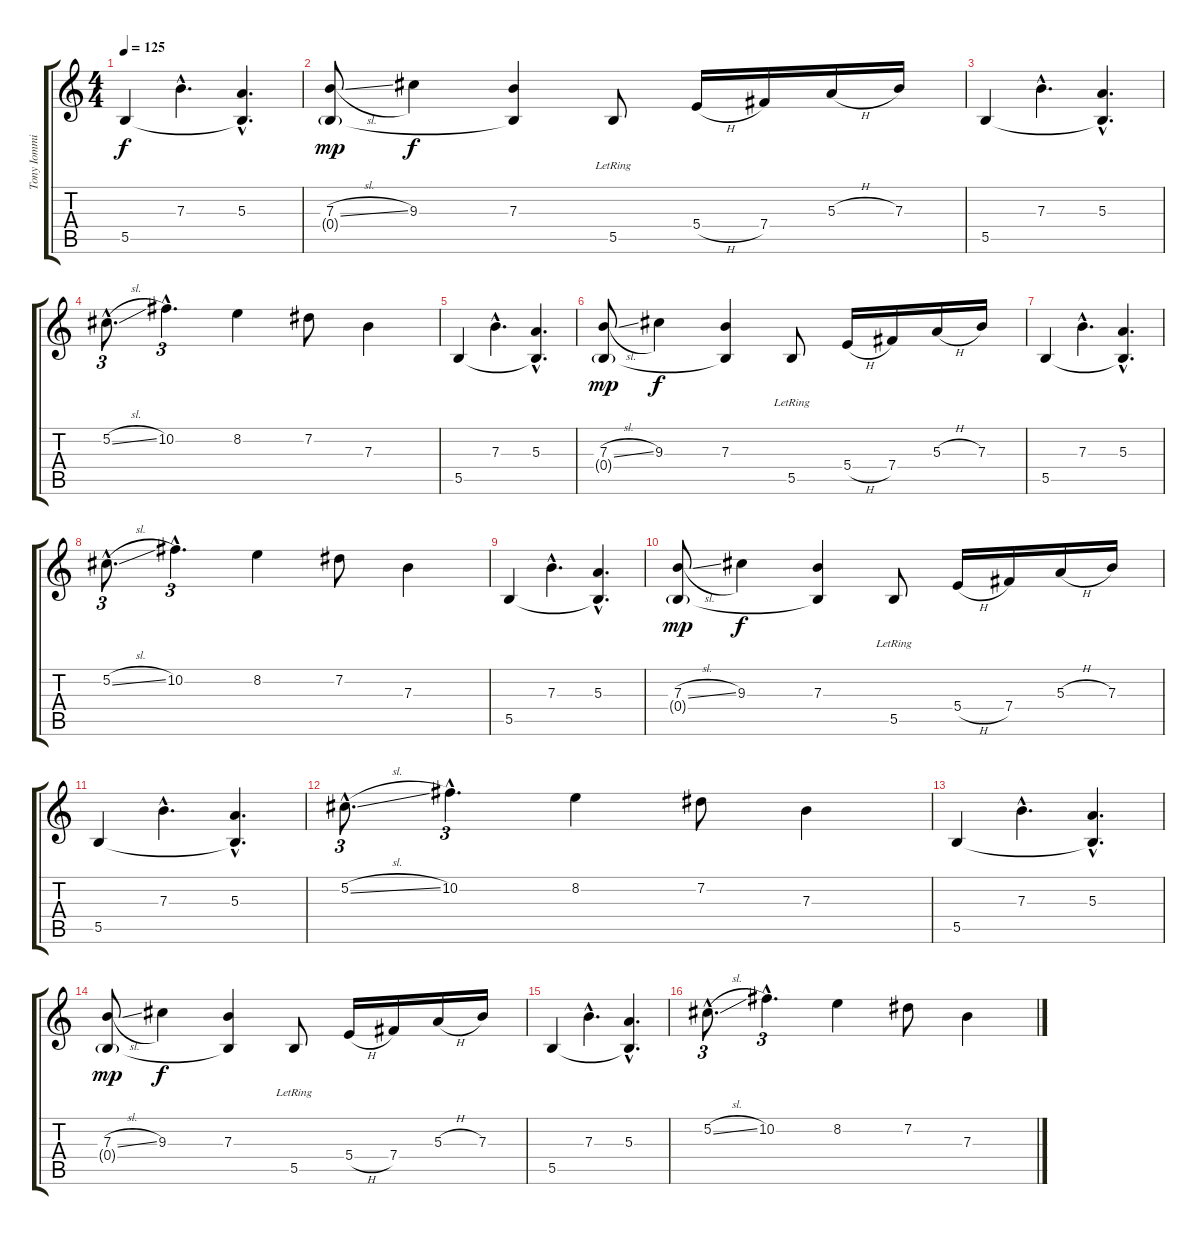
\track ("Tony Iommi" "Tony Iommi") {instrument overdrivenguitar}
\staff {score tabs}
\tuning (Db4 Ab3 E3 B2 Gb2 Db2) {hide}
\ts (4 4)
\tempo 125
\clef g2
\ks c
5.5.4{dy f instrument overdrivenguitar} 7.3{hac}.4{d} (5.3{hac} 5.5{hac t}).4{d} |
(7.3{sl} 0.4{g}).8{dy mp} 9.3.4{dy f} (7.3 0.4{t}).4 5.5{lr}.8 5.4{h}.16 7.4.16 5.3{h}.16 7.3.16 |
5.5.4 7.3{hac}.4{d} (5.3{hac} 5.5{hac t}).4{d} |
5.2{sl hac}.8{d tu (3 2)} 10.2{hac}.4{d tu (3 2)} 8.2.4 7.2.8 7.3.4 |
5.5.4 7.3{hac}.4{d} (5.3{hac} 5.5{hac t}).4{d} |
(7.3{sl} 0.4{g}).8{dy mp} 9.3.4{dy f} (7.3 0.4{t}).4 5.5{lr}.8 5.4{h}.16 7.4.16 5.3{h}.16 7.3.16 |
5.5.4 7.3{hac}.4{d} (5.3{hac} 5.5{hac t}).4{d} |
5.2{sl hac}.8{d tu (3 2)} 10.2{hac}.4{d tu (3 2)} 8.2.4 7.2.8 7.3.4 |
5.5.4 7.3{hac}.4{d} (5.3{hac} 5.5{hac t}).4{d} |
(7.3{sl} 0.4{g}).8{dy mp} 9.3.4{dy f} (7.3 0.4{t}).4 5.5{lr}.8 5.4{h}.16 7.4.16 5.3{h}.16 7.3.16 |
5.5.4 7.3{hac}.4{d} (5.3{hac} 5.5{hac t}).4{d} |
5.2{sl hac}.8{d tu (3 2)} 10.2{hac}.4{d tu (3 2)} 8.2.4 7.2.8 7.3.4 |
5.5.4 7.3{hac}.4{d} (5.3{hac} 5.5{hac t}).4{d} |
(7.3{sl} 0.4{g}).8{dy mp} 9.3.4{dy f} (7.3 0.4{t}).4 5.5{lr}.8 5.4{h}.16 7.4.16 5.3{h}.16 7.3.16 |
5.5.4 7.3{hac}.4{d} (5.3{hac} 5.5{hac t}).4{d} |
5.2{sl hac}.8{d tu (3 2)} 10.2{hac}.4{d tu (3 2)} 8.2.4 7.2.8 7.3.4
